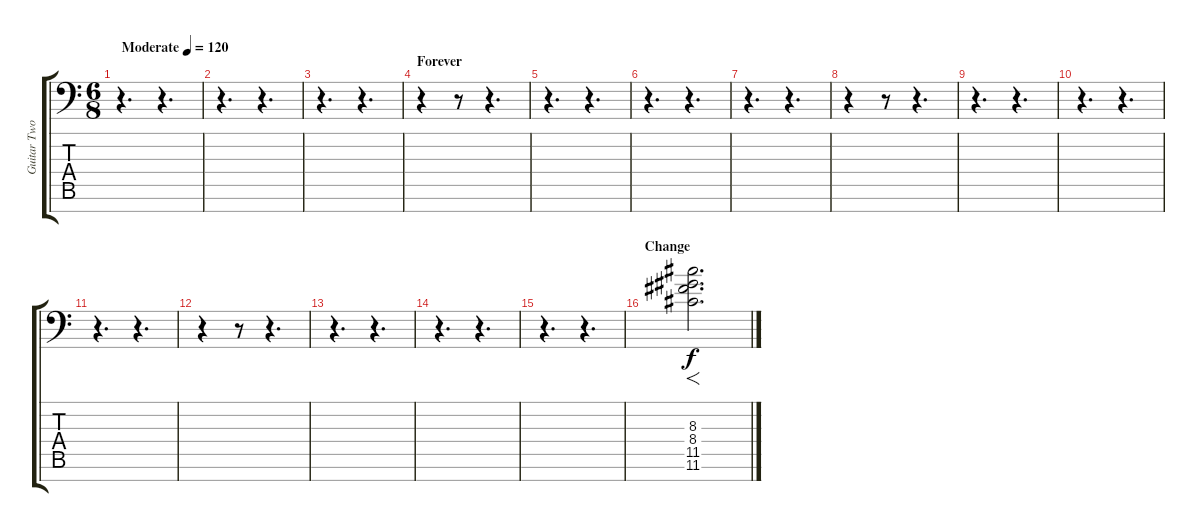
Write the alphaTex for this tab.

\track ("Guitar Two" "Guitar Two") {instrument overdrivenguitar}
\staff {score tabs}
\tuning (D4 A3 F3 C3 G2 D2 A1) {hide}
\ts (6 8)
\tempo (120 "Moderate")
\clef f4
\ks c
r.4{d dy f instrument overdrivenguitar} r.4{d} |
r.4{d} r.4{d} |
r.4{d} r.4{d} |
\section ("" "Forever")
r.4 r.8 r.4{d} |
r.4{d} r.4{d} |
r.4{d} r.4{d} |
r.4{d} r.4{d} |
r.4 r.8 r.4{d} |
r.4{d} r.4{d} |
r.4{d} r.4{d} |
r.4{d} r.4{d} |
r.4 r.8 r.4{d} |
r.4{d} r.4{d} |
r.4{d} r.4{d} |
r.4{d} r.4{d} |
\section ("" "Change")
(8.3 8.4 11.5 11.6).2{f d}
